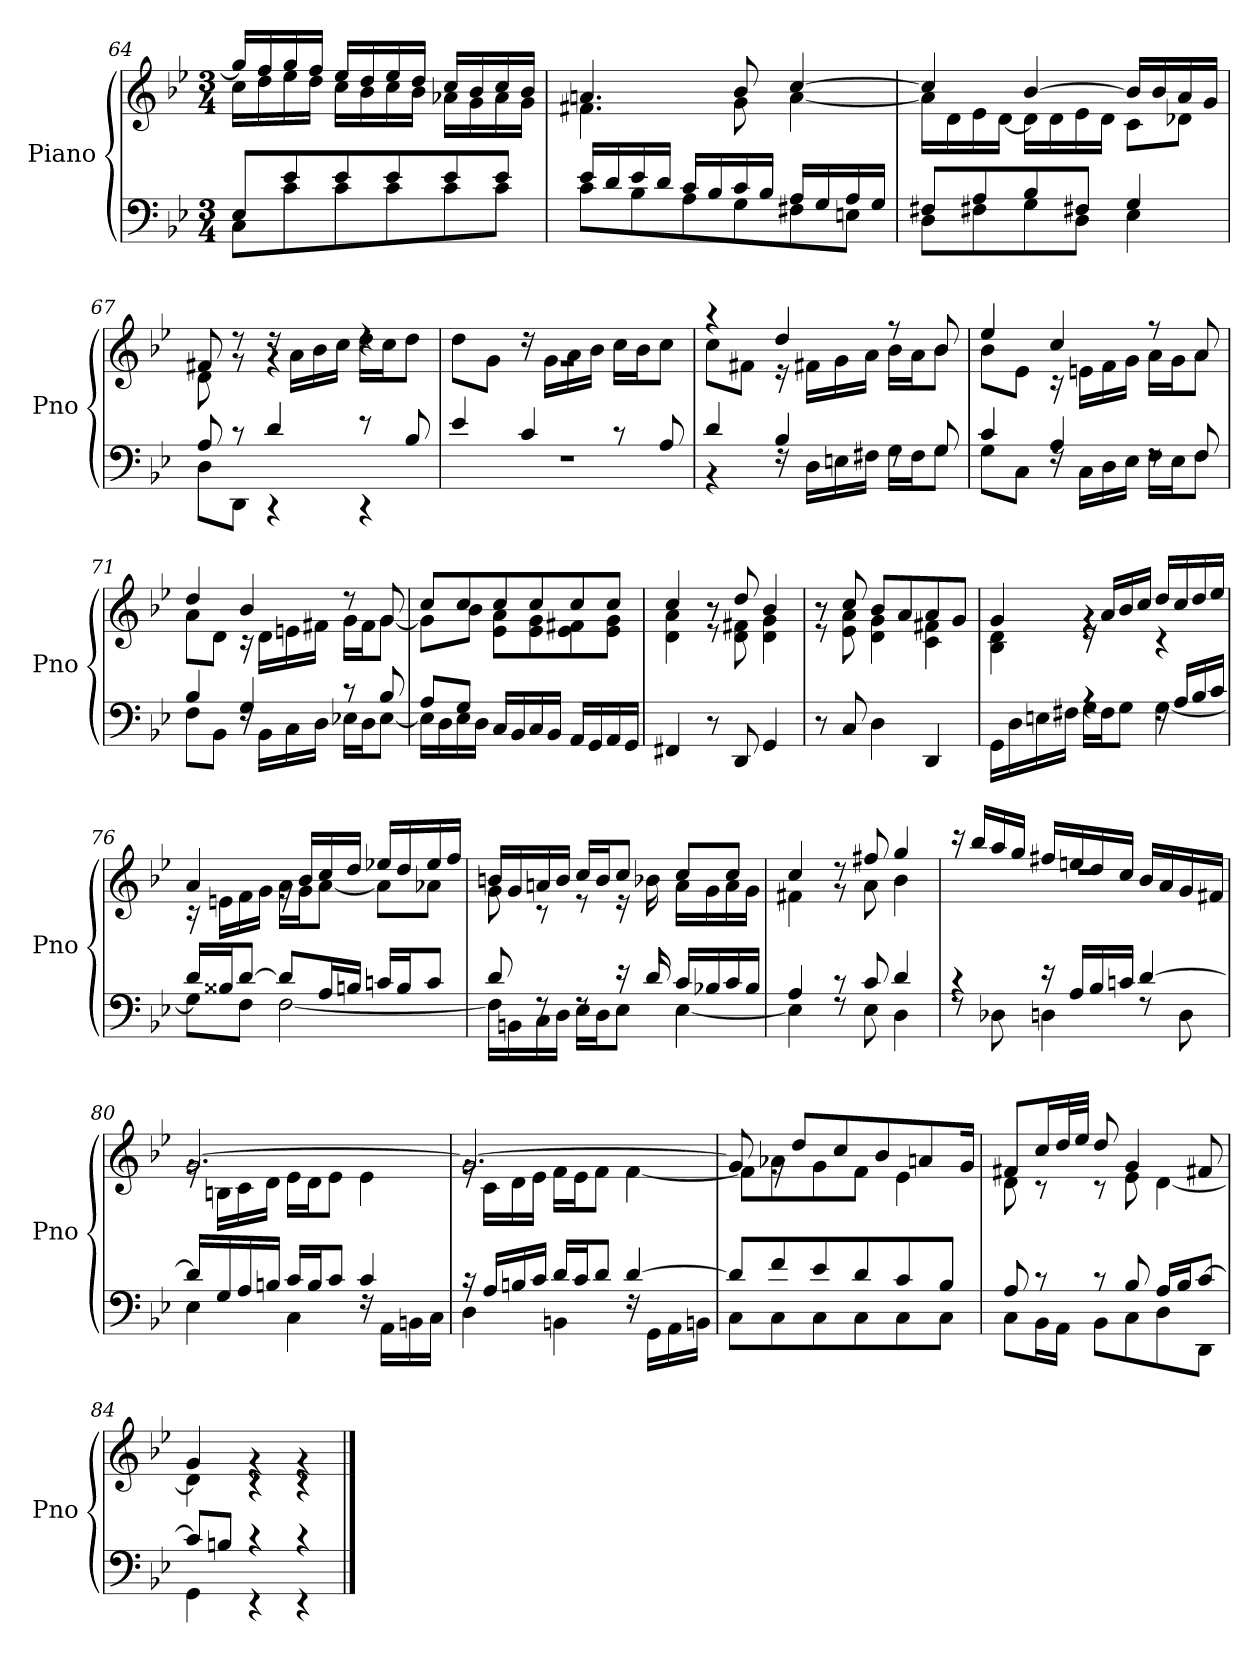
**kern	**kern
*part1	*part1
*staff2	*staff1
*I"Piano	*
*I'Pno	*
!!LO:LB:g=z
*clefF4	*clefG2
*k[b-e-]	*k[b-e-]
*M3/4	*M3/4
=64	=64
*^	*^
8E-/L	8C\L	16gg/LL]	16cc\LL
.	.	16ff/	16dd\
8e-/	8c\	16gg/	16ee-\
.	.	16ff/JJ	16dd\JJ
8e-/	8c\	16ee-/LL	16cc\LL
.	.	16dd/	16b-\
8e-/	8c\	16ee-/	16cc\
.	.	16dd/JJ	16b-\JJ
8e-/	8c\	16cc/LL	16a-X\LL
.	.	16b-/	16g\
8e-/J	8c\J	16cc/	16a-\
.	.	16b-/JJ	16g\JJ
=65	=65	=65	=65
16e-/LL	8c\L	4.an/	4.f#X\
16d/	.	.	.
16e-/	8B-\	.	.
16d/JJ	.	.	.
16c/LL	8A\	.	.
16B-/	.	.	.
16c/	8G\	8b-/	8g\
16B-/JJ	.	.	.
16A/LL	8F#X\	[4cc/	[4a\
16G/	.	.	.
16A/	8En\J	.	.
16G/JJ	.	.	.
=66	=66	=66	=66
8F#X/L	8D\L	4cc/]	16a\LL]
.	.	.	16d\
8A/	8F#X\	.	16e-\
.	.	.	[16d\JJ
8B-/	8G\	[4b-/	16d\LL]
.	.	.	16d\
8F#X/J	8D\J	.	16e-\
.	.	.	16d\JJ
4G/	4E-\	16b-/LL]	8c\L
.	.	16b-/	.
.	.	16a/	8d-Xi\J
.	.	16g/JJ	.
!!LO:LB:g=z	!!
=67	=67	=67	=67
8A/	8D\L	8f#X/	8d\
8r	8DD\J	8rg	8rdd
4d/	4r	4rg	16rdd
.	.	.	16a\LL
.	.	.	16b-\
.	.	.	16cc\JJ
8r	4r	4rdd	16dd\LL
.	.	.	16cc\J
8B-/	.	.	8dd\J
=68	=68	=68	=68
4e-/	2.rF	2.rg	8dd\L
.	.	.	8g\J
4c/	.	.	16rdd
.	.	.	16g\LL
.	.	.	16a\
.	.	.	16b-\JJ
8r	.	.	16cc\LL
.	.	.	16b-\J
8A/	.	.	8cc\J
=69	=69	=69	=69
4d/	4r	4r	8cc\L
.	.	.	8f#X\J
4B-/	16rF	4dd/	16r
.	16D\LL	.	16f#X\LL
.	16En\	.	16g\
.	16F#X\JJ	.	16a\JJ
8rF	16G\LL	8r	16b-\LL
.	16F#\J	.	16a\J
8G/	8G\J	8b-/	8b-\J
=70	=70	=70	=70
4c/	8G\L	4ee-/	8b-\L
.	8C\J	.	8e-\J
4A/	16rF	4cc/	16r
.	16C\LL	.	16en\LL
.	16D\	.	16f\
.	16E-\JJ	.	16g\JJ
8rF	16F\LL	8r	16a\LL
.	16E-\J	.	16g\J
8F/	8F\J	8a/	8a\J
!!LO:LB:g=z	!!
=71	=71	=71	=71
4B-/	8F\L	4dd/	8a\L
.	8BB-\J	.	8d\J
4G/	16rF	4b-/	16r
.	16BB-\LL	.	16d\LL
.	16C\	.	16en\
.	16D\JJ	.	16f#X\JJ
8r	16E-X\LL	8r	16g\LL
.	16D\J	.	16f#\J
8B-/	[8E-\J	8g/	[8g\J
=72	=72	=72	=72
*	*	*	*^
8A/L	16E-\LL]	8cc/L	8g\L]	4ryy
.	16D\	.	.	.
8G/J	16E-\	8cc/	8b-\J	.
.	16D\JJ	.	.	.
16C/LL	2ryy	8cc/	8e-\ 8a\L	2ryy
16BB-/	.	.	.	.
16C/	.	8cc/	8e-\ 8g\	.
16BB-/JJ	.	.	.	.
16AA/LL	.	8cc/	8e-\ 8f#X\	.
16GG/	.	.	.	.
16AA/	.	8cc/J	8e-\ 8g\J	.
16GG/JJ	.	.	.	.
=73	=73	=73	=73	=73
4ryy	4FF#X/	4cc/	4d\ 4a\	4ryy
8ryy	8r	8r	8r	8re
4.ryy	8DD/	8dd/	8d\ 8f#X\	4.ryy
.	4GG/	4b-/	4d\ 4g\	.
=74	=74	=74	=74	=74
8ryy	8r	8r	8r	8re
2ryy	8C/	8cc/	8e-\ 8a\	2ryy
.	4D\	8b-/L	4d\ 4g\	.
.	.	8a/	.	.
.	4DD/	8a/	4c\ 4f#X\	.
8ryy	.	8g/J	.	8ryy
!!LO:PB:g=z	!!	!!
=75	=75	=75	=75	=75
16GG\LL	4ryy	4g/	4B-\ 4d\	4ryy
16D\	.	.	.	.
16En\	.	.	.	.
16F#X\JJ	.	.	.	.
4rA	16G\LL	16re	4rg	2ryy
.	16F#\J	16a/LL	.	.
.	8G\J	16b-/	.	.
.	.	16cc/JJ	.	.
16rF	[4G\	16dd/LL	4r	.
16A/LL	.	16cc/	.	.
16B-/	.	16dd/	.	.
16c/JJ	.	16ee-/JJ	.	.
*	*	*	*v	*v
=76	=76	=76	=76
16d/LL	8G\L]	4a/	16r
16B##Xi/J	.	.	16en\LL
[8d/J	8F\J	.	16f\
.	.	.	16g\JJ
8d/L]	[2F\	16rg	16a\LL
.	.	16b-/LL	16g\J
16A/L	.	16cc/	[8a\J
16Bn/JJ	.	16dd/JJ	.
16cn/LL	.	16ee-X/LL	8a\L]
16B/J	.	16dd/	.
8c/J	.	16ee-/	8a-X\J
.	.	16ff/JJ	.
=77	=77	=77	=77
8d/	16F\LL]	16bn/LL	8g\
.	16BBn\	16g/	.
8rF	16C\	16an/	8r
.	16D\JJ	16b/JJ	.
8rF	16E-\LL	16cc/LL	8r
.	16D\J	16b/J	.
16r	8E-\J	8cc/J	16r
16d/	.	.	16b-X\
16c/LL	[4E-\	8cc/L	16a\LL
16B-X/	.	.	16g\
16c/	.	8cc/J	16a\
16B-/JJ	.	.	16g\JJ
!!LO:LB:g=z	!!
=78	=78	=78	=78
4A/	4E-\]	4cc/	4f#X\
8r	8rF	8rg	8rdd
8c/	8E-\	8ff#X/	8a\
4d/	4D\	4gg/	4b-\
=79	=79	=79	=79
4r	8rF	16r	2.rdd
.	.	16bb-/LL	.
.	8D-Xi\	16aa/	.
.	.	16gg/JJ	.
16r	4D\	16ff#X/LL	.
16A/LL	.	16een/	.
16B-/	.	16dd/	.
16cn/JJ	.	16cc/JJ	.
[4d/	8rF	16b-/LL	.
.	.	16a/	.
.	8D\	16g/	.
.	.	16f#X/JJ	.
=80	=80	=80	=80
16d/LL]	4E-\	[2.g/	16rg
16G/	.	.	16Bn\LL
16A/	.	.	16c\
16Bn/JJ	.	.	16d\JJ
16c/LL	4C\	.	16e-\LL
16B/J	.	.	16d\J
8c/J	.	.	8e-\J
4c/	16rF	.	4e-\
.	16AA\LL	.	.
.	16BBn\	.	.
.	16C\JJ	.	.
!!LO:LB:g=z	!!
=81	=81	=81	=81
16r	4D\	2.g/_	16rg
16A/LL	.	.	16c\LL
16Bn/	.	.	16d\
16c/JJ	.	.	16e-\JJ
16d/LL	4BBn\	.	16f\LL
16c/J	.	.	16e-\J
8d/J	.	.	8f\J
[4d/	16rF	.	[4f\
.	16GG\LL	.	.
.	16AA\	.	.
.	16BBn\JJ	.	.
=82	=82	=82	=82
8d/L]	8C\L	8g/]	8f\L]
8f/	8C\	16rg	8a-X\
.	.	8dd/L	.
8e-/	8C\	.	8g\
.	.	8cc/	.
8d/	8C\	.	8f\J
.	.	8b-/	.
8c/	8C\	.	4e-\
.	.	8an/	.
8B-/J	8C\J	.	.
.	.	16g/Jk	.
=83	=83	=83	=83
8A/	8C\L	8f#X/L	8d\
8r	16BB-\L	16cc/L	8r
.	16AA\JJ	32dd/L	.
.	.	32ee-/JJJ	.
8r	8BB-\L	8dd/	8r
8B-/	8C\	4g/	8e-\
16A/LL	8D\	.	[4d\
16B-/J	.	.	.
[8c/J	8DD\J	8f#X/	.
=84	=84	=84	=84
8c/L]	4GG\	4g/	4d\]
8Bn/J	.	.	.
4r	4r	4rg	4r
4r	4r	4rg	4r
*v	*v	*	*
*	*v	*v
==	==
*-	*-
